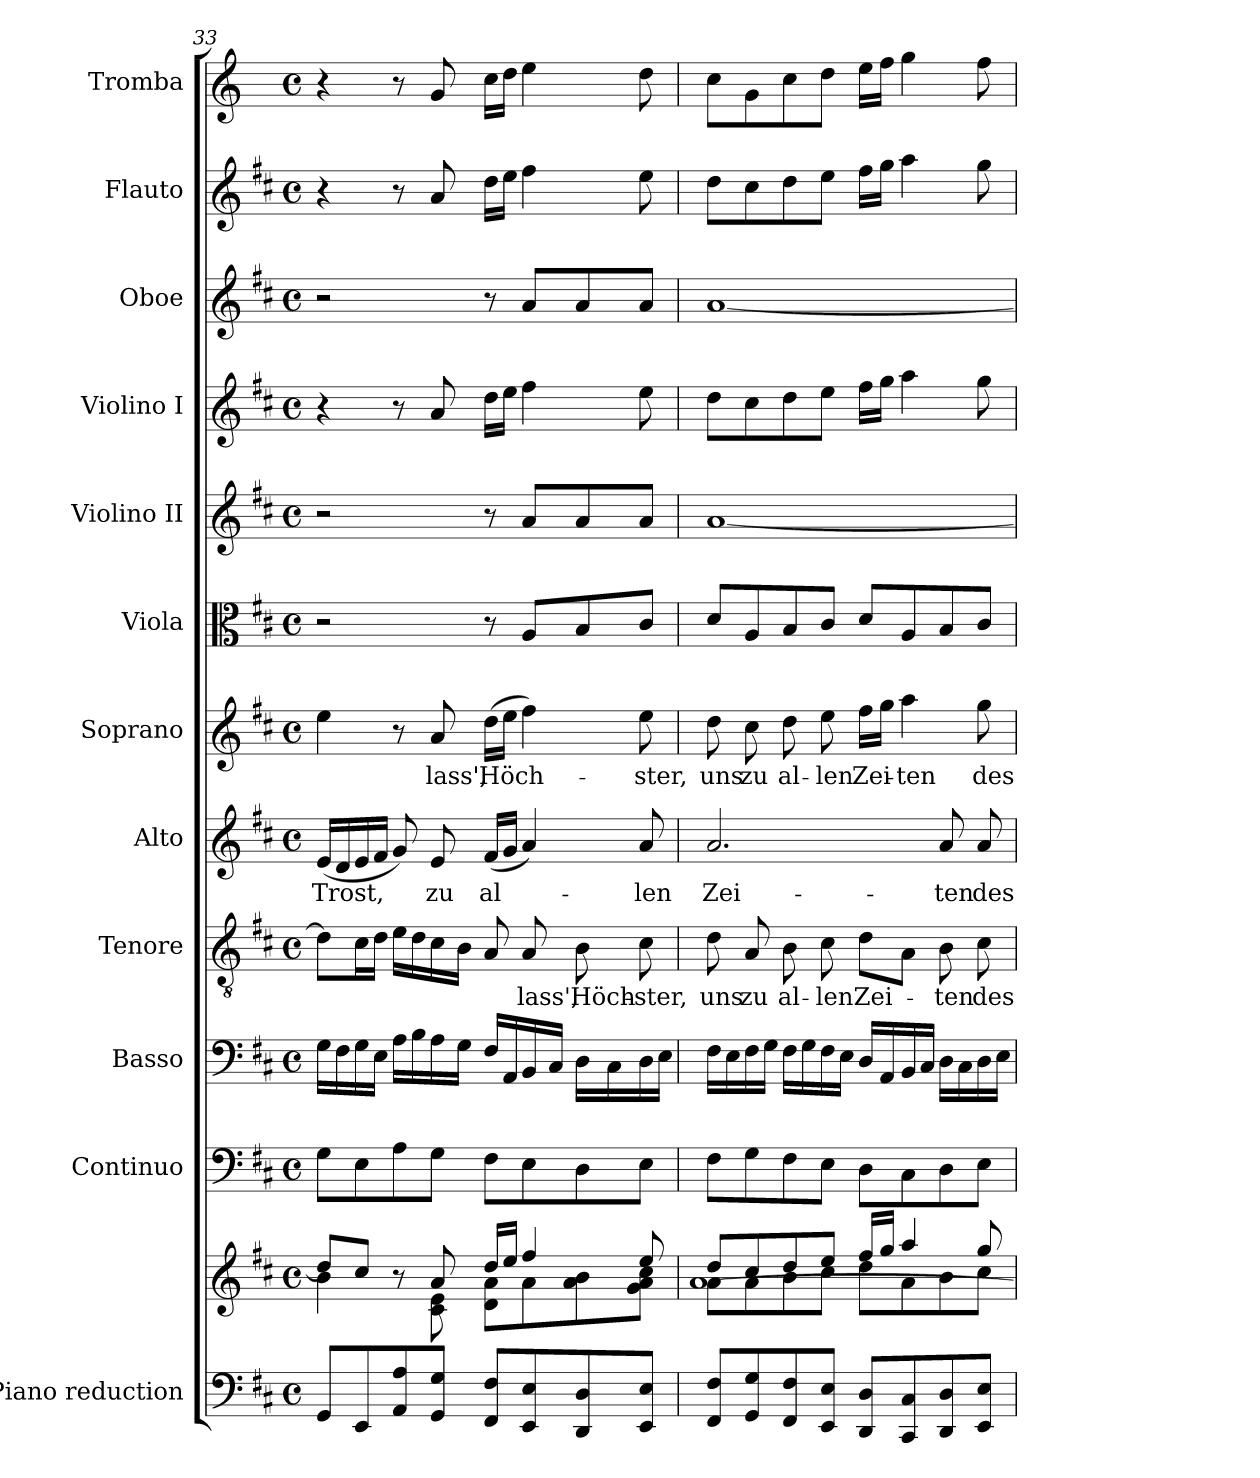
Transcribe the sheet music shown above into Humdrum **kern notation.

**kern	**kern	**dynam	**kern	**kern	**kern	**text	**kern	**text	**kern	**text	**kern	**kern	**kern	**kern	**kern	**kern
*part12	*part12	*part12	*part11	*part10	*part9	*part9	*part8	*part8	*part7	*part7	*part6	*part5	*part4	*part3	*part2	*part1
*staff13	*staff12	*staff12/13	*staff11	*staff10	*staff9	*staff9	*staff8	*staff8	*staff7	*staff7	*staff6	*staff5	*staff4	*staff3	*staff2	*staff1
*I"Piano reduction	*	*	*I"Continuo	*I"Basso	*I"Tenore	*	*I"Alto	*	*I"Soprano	*	*I"Viola	*I"Violino II	*I"Violino I	*I"Oboe	*I"Flauto	*I"Tromba
*I'Pno	*	*	*	*	*	*	*	*	*	*	*I'Vla	*I'Vln	*I'Vln	*I'Ob	*I'Fl	*
*clefF4	*clefG2	*	*clefF4	*clefF4	*clefGv2	*	*clefG2	*	*clefG2	*	*clefC3	*clefG2	*clefG2	*clefG2	*clefG2	*clefG2
*	*	*	*	*	*	*	*	*	*	*	*	*	*	*	*	*ITrd-1c-2
*k[f#c#]	*k[f#c#]	*	*k[f#c#]	*k[f#c#]	*k[f#c#]	*	*k[f#c#]	*	*k[f#c#]	*	*k[f#c#]	*k[f#c#]	*k[f#c#]	*k[f#c#]	*k[f#c#]	*k[f#c#]
*M4/4	*M4/4	*	*M4/4	*M4/4	*M4/4	*	*M4/4	*	*M4/4	*	*M4/4	*M4/4	*M4/4	*M4/4	*M4/4	*M4/4
*met(c)	*met(c)	*	*met(c)	*met(c)	*met(c)	*	*met(c)	*	*met(c)	*	*met(c)	*met(c)	*met(c)	*met(c)	*met(c)	*met(c)
=33	=33	=33	=33	=33	=33	=33	=33	=33	=33	=33	=33	=33	=33	=33	=33	=33
*	*^	*	*	*	*	*	*	*	*	*	*	*	*	*	*	*
!	!	!	!	!	!	!	!	!	!LO:LY:b	!	!	!	!	!	!	!	!
8GG/L	8dd/L]	4b\	.	8G\L	16G\LL	8d\L]	.	(16e/LL	Trost,	4ee\	.	2r	2r	4r	2r	4r	4r
.	.	.	.	.	16F#\	.	.	16d/	.	.	.	.	.	.	.	.	.
8EE/	8cc#/J	.	.	8E\	16G\	16c#\L	.	16e/	.	.	.	.	.	.	.	.	.
.	.	.	.	.	16E\JJ	16d\JJ	.	16f#/JJ	.	.	.	.	.	.	.	.	.
!	!	!	!LO:DY:b	!	!	!	!	!	!	!	!	!	!	!	!	!	!
!	!	!	!LO:DY:n=1:b	!	!	!	!	!	!	!	!	!	!	!	!	!	!
!	!	!	!LO:DY:n=2:b	!	!	!	!	!	!	!	!	!	!	!	!	!	!
8AA/ 8A/	8r	8ryy	other-dynamics f other-dynamics	8A\	16A\LL	16e\LL	.	8g/)	.	8r	.	.	.	8r	.	8r	8r
.	.	.	.	.	16B\	16d\	.	.	.	.	.	.	.	.	.	.	.
!	!	!	!	!	!	!	!	!	!LO:LY:b	!	!LO:LY:b	!	!	!	!	!	!
8GG/ 8G/J	8a/	8c#\ 8e\	.	8G\J	16A\	16c#\	.	8e/	zu	8a/	lass',	.	.	8a/	.	8a/	8a/
.	.	.	.	.	16G\JJ	16B\JJ	.	.	.	.	.	.	.	.	.	.	.
!	!	!	!	!	!	!	!	!	!LO:LY:b	!	!LO:LY:b	!	!	!	!	!	!
8FF#/ 8F#/L	16dd/LL	8d\ 8a\L	.	8F#\L	16F#/LL	8A/	.	(16f#/LL	al-	(16dd\LL	Höch-	8r	8r	16dd\LL	8r	16dd\LL	16dd\LL
.	16ee/JJ	.	.	.	16AA/	.	.	16g/JJ	.	16ee\JJ	.	.	.	16ee\JJ	.	16ee\JJ	16ee\JJ
!	!	!	!	!	!	!	!LO:LY:b	!	!	!	!	!	!	!	!	!	!
8EE/ 8E/	4ff#/	8a\	.	8E\	16BB/	8A/	lass',	4a/)	.	4ff#\)	.	8A/L	8a/L	4ff#\	8a/L	4ff#\	4ff#\
.	.	.	.	.	16C#/JJ	.	.	.	.	.	.	.	.	.	.	.	.
!	!	!	!	!	!	!	!LO:LY:b	!	!	!	!	!	!	!	!	!	!
8DD/ 8D/	.	8a\ 8b\	.	8D\	16D\LL	8B\	Höch-	.	.	.	.	8B/	8a/	.	8a/	.	.
.	.	.	.	.	16C#\	.	.	.	.	.	.	.	.	.	.	.	.
!	!	!	!	!	!	!	!LO:LY:b	!	!LO:LY:b	!	!LO:LY:b	!	!	!	!	!	!
8EE/ 8E/J	8ee/	8g\ 8a\ 8cc#\J	.	8E\J	16D\	8c#\	-ster,	8a/	-len	8ee\	-ster,	8c#/J	8a/J	8ee\	8a/J	8ee\	8ee\
.	.	.	.	.	16E\JJ	.	.	.	.	.	.	.	.	.	.	.	.
=34	=34	=34	=34	=34	=34	=34	=34	=34	=34	=34	=34	=34	=34	=34	=34	=34	=34
*	*	*^	*	*	*	*	*	*	*	*	*	*	*	*	*	*	*
!	!	!	!	!	!	!	!	!LO:LY:b	!	!LO:LY:b	!	!LO:LY:b	!	!	!	!	!	!
8FF#/ 8F#/L	8dd/L	8a\L	[<1a	.	8F#\L	16F#\LL	8d\	uns	2.a/	Zei-	8dd\	uns	8d/L	[1a	8dd\L	[1a	8dd\L	8dd\L
.	.	.	.	.	.	16E\	.	.	.	.	.	.	.	.	.	.	.	.
!	!	!	!	!	!	!	!	!LO:LY:b	!	!	!	!LO:LY:b	!	!	!	!	!	!
8GG/ 8G/	8cc#/	8a\	.	.	8G\	16F#\	8A/	zu	.	.	8cc#\	zu	8A/	.	8cc#\	.	8cc#\	8a\
.	.	.	.	.	.	16G\JJ	.	.	.	.	.	.	.	.	.	.	.	.
!	!	!	!	!	!	!	!	!LO:LY:b	!	!	!	!LO:LY:b	!	!	!	!	!	!
8FF#/ 8F#/	8dd/	8b\	.	.	8F#\	16F#\LL	8B\	al-	.	.	8dd\	al-	8B/	.	8dd\	.	8dd\	8dd\
.	.	.	.	.	.	16G\	.	.	.	.	.	.	.	.	.	.	.	.
!	!	!	!	!	!	!	!	!LO:LY:b	!	!	!	!LO:LY:b	!	!	!	!	!	!
8EE/ 8E/J	8ee/J	8cc#\J	.	.	8E\J	16F#\	8c#\	-len	.	.	8ee\	-len	8c#/J	.	8ee\J	.	8ee\J	8ee\J
.	.	.	.	.	.	16E\JJ	.	.	.	.	.	.	.	.	.	.	.	.
!	!	!	!	!	!	!	!	!LO:LY:b	!	!	!	!LO:LY:b	!	!	!	!	!	!
8DD/ 8D/L	16ff#/LL	8dd\L	.	.	8D\L	16D/LL	8d\L	Zei-	.	.	16ff#\LL	Zei-	8d/L	.	16ff#\LL	.	16ff#\LL	16ff#\LL
.	16gg/JJ	.	.	.	.	16AA/	.	.	.	.	16gg\JJ	.	.	.	16gg\JJ	.	16gg\JJ	16gg\JJ
!	!	!	!	!	!	!	!	!	!	!	!	!LO:LY:b	!	!	!	!	!	!
8CC#/ 8C#/	4aa/	8a\	.	.	8C#\	16BB/	8A\J	.	.	.	4aa\	-ten	8A/	.	4aa\	.	4aa\	4aa\
.	.	.	.	.	.	16C#/JJ	.	.	.	.	.	.	.	.	.	.	.	.
!	!	!	!	!	!	!	!	!LO:LY:b	!	!LO:LY:b	!	!	!	!	!	!	!	!
8DD/ 8D/	.	8b\	.	.	8D\	16D\LL	8B\	-ten	8a/	-ten	.	.	8B/	.	.	.	.	.
.	.	.	.	.	.	16C#\	.	.	.	.	.	.	.	.	.	.	.	.
!	!	!	!	!	!	!	!	!LO:LY:b	!	!LO:LY:b	!	!LO:LY:b	!	!	!	!	!	!
8EE/ 8E/J	8gg/	8cc#\J	.	.	8E\J	16D\	8c#\	des	8a/	des	8gg\	des	8c#/J	.	8gg\	.	8gg\	8gg\
.	.	.	.	.	.	16E\JJ	.	.	.	.	.	.	.	.	.	.	.	.
*	*v	*v	*v	*	*	*	*	*	*	*	*	*	*	*	*	*	*	*
=	=	=	=	=	=	=	=	=	=	=	=	=	=	=	=	=
*-	*-	*-	*-	*-	*-	*-	*-	*-	*-	*-	*-	*-	*-	*-	*-	*-
